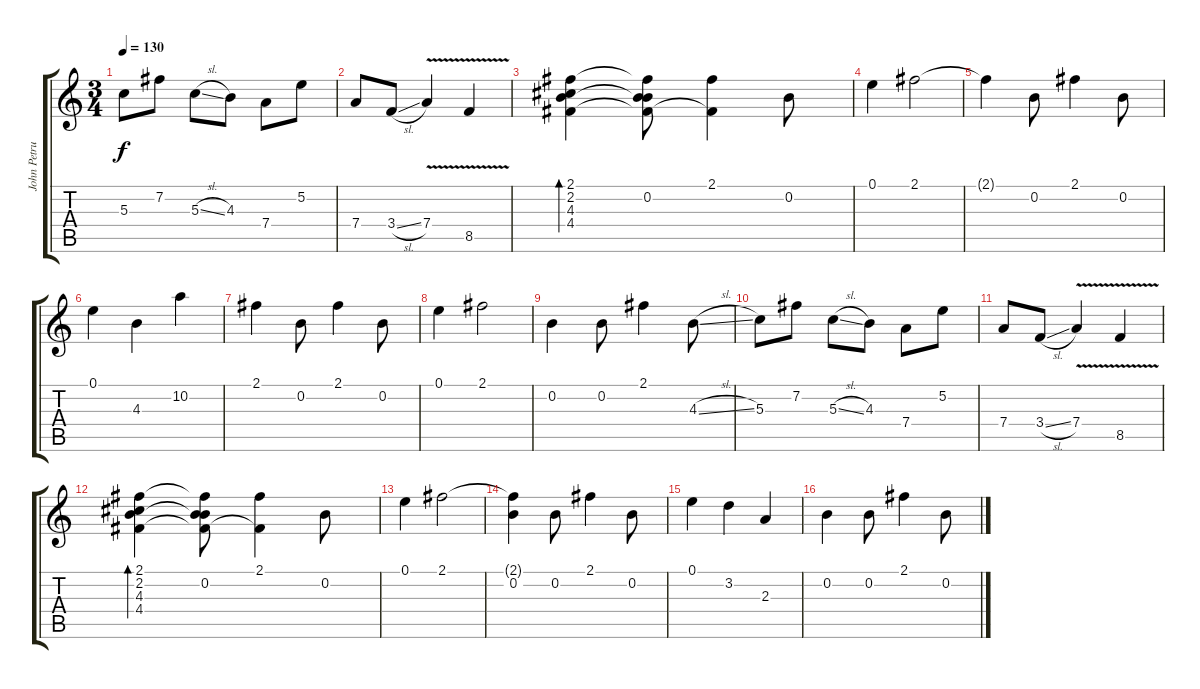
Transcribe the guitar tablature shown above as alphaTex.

\track ("John Petrucci  II" "John Petru") {instrument electricguitarjazz}
\staff {score tabs}
\tuning (E4 B3 G3 D3 A2 E2) {hide}
\ts (3 4)
\tempo 130
\clef g2
\ks c
5.3.8{dy f} 7.2.8 5.3{sl}.8 4.3.8 7.4.8 5.2.8 |
7.4.8 3.4{sl}.8 7.4{v}.4 8.5{v}.4 |
(2.1 2.2 4.3 4.4).4{bd 120 volume 12} (2.1{t} 0.2 4.3{t} 4.4{t}).8 (2.1 4.4{t}).4 0.2.8 |
0.1.4 2.1.2 |
2.1{t}.4 0.2.8 2.1.4 0.2.8 |
0.1.4 4.3.4 10.2.4 |
2.1.4 0.2.8 2.1.4 0.2.8 |
0.1.4 2.1.2 |
0.2.4 0.2.8 2.1.4 4.3{sl}.8 |
5.3.8 7.2.8 5.3{sl}.8 4.3.8 7.4.8 5.2.8 |
7.4.8 3.4{sl}.8 7.4{v}.4 8.5{v}.4 |
(2.1 2.2 4.3 4.4).4{bd 120 volume 12} (2.1{t} 0.2 4.3{t} 4.4{t}).8 (2.1 4.4{t}).4 0.2.8 |
0.1.4 2.1.2 |
(2.1{t} 0.2).4 0.2.8 2.1.4 0.2.8 |
0.1.4 3.2.4 2.3.4 |
0.2.4 0.2.8 2.1.4 0.2.8
